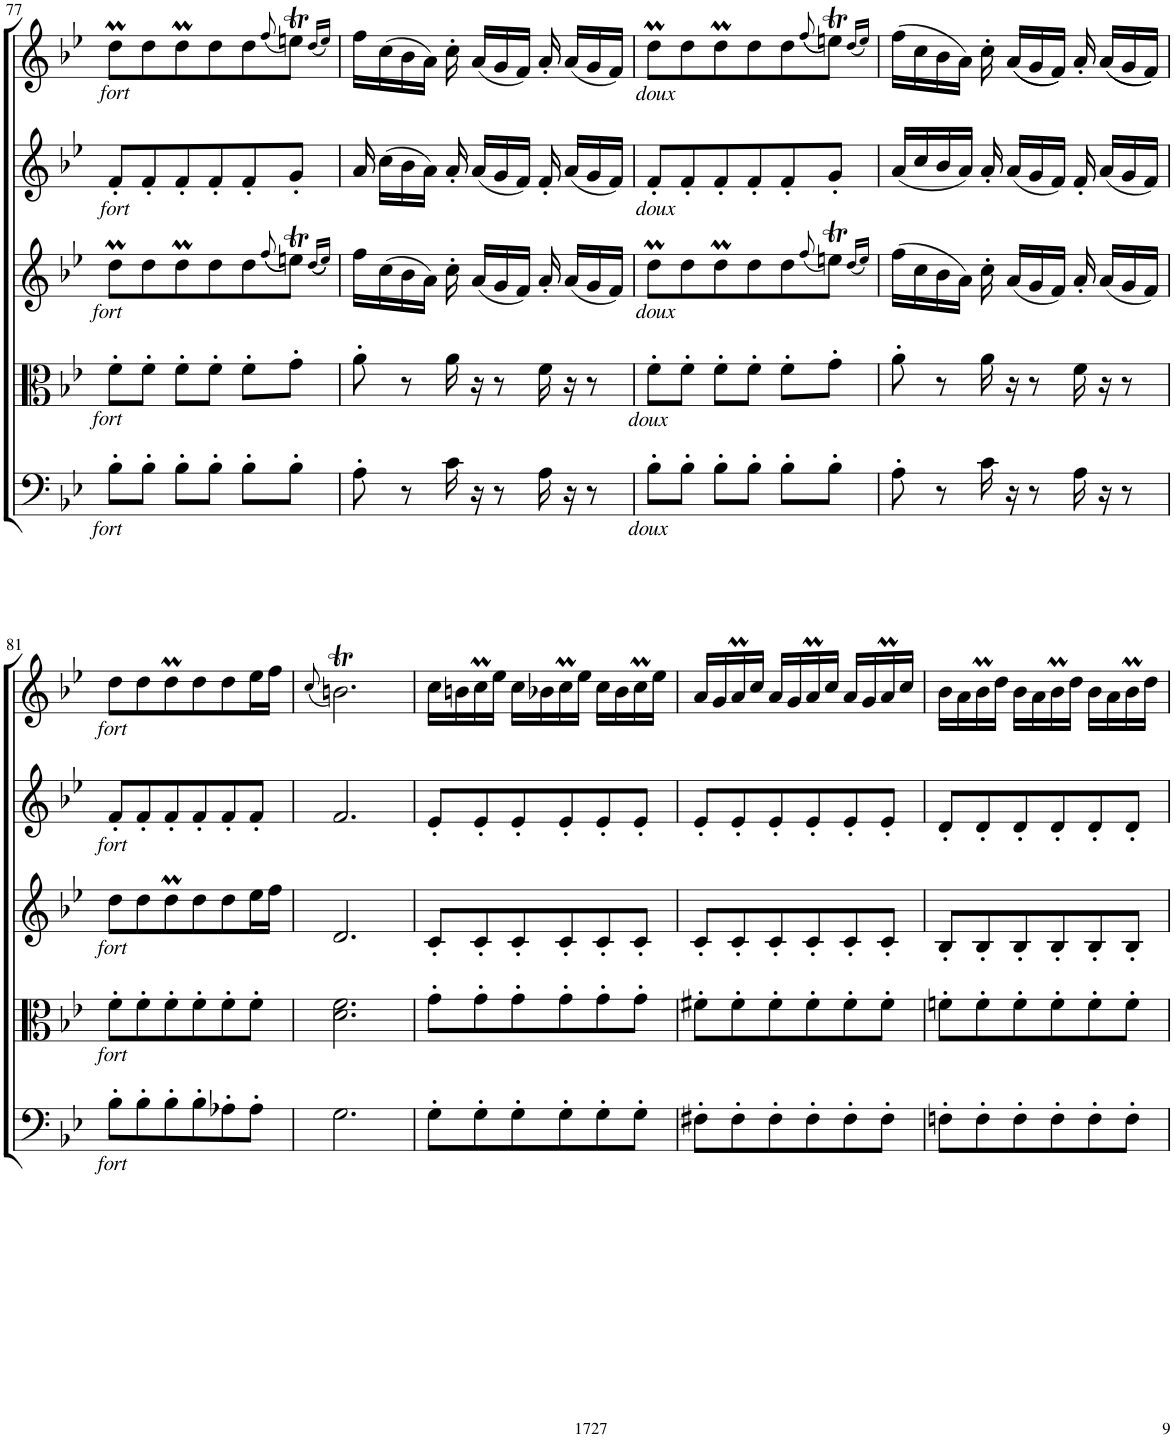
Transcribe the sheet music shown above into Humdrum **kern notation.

**kern	**kern	**kern	**kern	**kern
*part5	*part4	*part3	*part2	*part1
*staff5	*staff4	*staff3	*staff2	*staff1
*I"Violoncello (2 Violoncelles)	*I"Viola	*I"Violin III	*I"Violin II	*I"Violin I
*I'Vc	*I'Vla	*I'Vln	*I'Vln	*I'Vln
!!LO:PB:g=z
*clefF4	*clefC3	*clefG2	*clefG2	*clefG2
*k[b-e-]	*k[b-e-]	*k[b-e-]	*k[b-e-]	*k[b-e-]
*M3/4	*M3/4	*M3/4	*M3/4	*M3/4
=77	=77	=77	=77	=77
!	!	!	!	!LO:TX:b:i:t=fort
!	!	!	!LO:TX:b:i:t=fort	!
!	!	!LO:TX:b:i:t=fort	!	!
!	!LO:TX:b:i:t=fort	!	!	!
!LO:TX:b:i:t=fort	!	!	!	!
8B-'\L	8f'\L	8ddm\L	8f'/L	8ddm\L
8B-'\J	8f'\J	8dd\	8f'/	8dd\
8B-'\L	8f'\L	8ddm\	8f'/	8ddm\
8B-'\J	8f'\J	8dd\	8f'/	8dd\
8B-'\L	8f'\L	8dd\	8f'/	8dd\
.	.	((8qff/	.	(8qff/
8B-'\J	8g'\J	8eent\J))	8g'/J	8eent\J)
.	.	((16qdd/LL	.	(16qdd/LL
.	.	16qee/JJ))	.	16qee/JJ)
=78	=78	=78	=78	=78
8A'\	8a'\	16ff\LL	16a/	16ff\LL
.	.	(16cc\	(16cc\LL	(16cc\
8r	8r	16b-\	16b-\	16b-\
.	.	16a\JJ)	16a\JJ)	16a\JJ)
16c\	16a\	16cc'\	16a'/	16cc'\
16r	16r	(16a/LL	(16a/LL	(16a/LL
8r	8r	16g/	16g/	16g/
.	.	16f/JJ)	16f/JJ)	16f/JJ)
16A\	16f\	16a'/	16f'/	16a'/
16r	16r	(16a/LL	(16a/LL	(16a/LL
8r	8r	16g/	16g/	16g/
.	.	16f/JJ)	16f/JJ)	16f/JJ)
=79	=79	=79	=79	=79
!	!	!	!	!LO:TX:b:i:t=doux
!	!	!	!LO:TX:b:i:t=doux	!
!	!	!LO:TX:b:i:t=doux	!	!
!	!LO:TX:b:i:t=doux	!	!	!
!LO:TX:b:i:t=doux	!	!	!	!
8B-'\L	8f'\L	8ddm\L	8f'/L	8ddm\L
8B-'\J	8f'\J	8dd\	8f'/	8dd\
8B-'\L	8f'\L	8ddm\	8f'/	8ddm\
8B-'\J	8f'\J	8dd\	8f'/	8dd\
8B-'\L	8f'\L	8dd\	8f'/	8dd\
.	.	(8qff/	.	((8qff/
8B-'\J	8g'\J	8eent\J)	8g'/J	8eent\J))
.	.	(16qdd/LL	.	(16qdd/LL
.	.	16qee/JJ)	.	16qee/JJ)
=80	=80	=80	=80	=80
8A'\	8a'\	(16ff\LL	(16a/LL	(16ff\LL
.	.	16cc\	16cc/	16cc\
8r	8r	16b-\	16b-/	16b-\
.	.	16a\JJ)	16a/JJ)	16a\JJ)
16c\	16a\	16cc'\	16a'/	16cc'\
16r	16r	(16a/LL	(16a/LL	((16a/LL
8r	8r	16g/	16g/	16g/
.	.	16f/JJ)	16f/JJ)	16f/JJ))
16A\	16f\	16a'/	16f'/	16a'/
16r	16r	(16a/LL	(16a/LL	((16a/LL
8r	8r	16g/	16g/	16g/
.	.	16f/JJ)	16f/JJ)	16f/JJ))
!!LO:LB:g=z
=81	=81	=81	=81	=81
!	!	!	!	!LO:TX:b:i:t=fort
!	!	!	!LO:TX:b:i:t=fort	!
!	!	!LO:TX:b:i:t=fort	!	!
!	!LO:TX:b:i:t=fort	!	!	!
!LO:TX:b:i:t=fort	!	!	!	!
8B-'\L	8f'\L	8dd\L	8f'/L	8dd\L
8B-'\	8f'\	8dd\	8f'/	8dd\
8B-'\	8f'\	8ddm\	8f'/	8ddm\
8B-'\	8f'\	8dd\	8f'/	8dd\
8A-X'\	8f'\	8dd\	8f'/	8dd\
8A-'\J	8f'\J	16ee-\L	8f'/J	16ee-\L
.	.	16ff\JJ	.	16ff\JJ
=82	=82	=82	=82	=82
.	.	.	.	(8qcc/
2.G\	2.d\ 2.f\	2.d/	2.f/	2.bnt\)
=83	=83	=83	=83	=83
8G'\L	8g'\L	8c'/L	8e-'/L	16cc\LL
.	.	.	.	16bn\
8G'\	8g'\	8c'/	8e-'/	16ccM\
.	.	.	.	16ee-\JJ
8G'\	8g'\	8c'/	8e-'/	16cc\LL
.	.	.	.	16b-X\
8G'\	8g'\	8c'/	8e-'/	16ccM\
.	.	.	.	16ee-\JJ
8G'\	8g'\	8c'/	8e-'/	16cc\LL
.	.	.	.	16b-\
8G'\J	8g'\J	8c'/J	8e-'/J	16ccM\
.	.	.	.	16ee-\JJ
=84	=84	=84	=84	=84
8F#X'\L	8f#X'\L	8c'/L	8e-'/L	16a/LL
.	.	.	.	16g/
8F#'\	8f#'\	8c'/	8e-'/	16am/
.	.	.	.	16cc/JJ
8F#'\	8f#'\	8c'/	8e-'/	16a/LL
.	.	.	.	16g/
8F#'\	8f#'\	8c'/	8e-'/	16am/
.	.	.	.	16cc/JJ
8F#'\	8f#'\	8c'/	8e-'/	16a/LL
.	.	.	.	16g/
8F#'\J	8f#'\J	8c'/J	8e-'/J	16am/
.	.	.	.	16cc/JJ
=85	=85	=85	=85	=85
8Fn'\L	8fn'\L	8B-'/L	8d'/L	16b-\LL
.	.	.	.	16a\
8F'\	8f'\	8B-'/	8d'/	16b-M\
.	.	.	.	16dd\JJ
8F'\	8f'\	8B-'/	8d'/	16b-\LL
.	.	.	.	16a\
8F'\	8f'\	8B-'/	8d'/	16b-M\
.	.	.	.	16dd\JJ
8F'\	8f'\	8B-'/	8d'/	16b-\LL
.	.	.	.	16a\
8F'\J	8f'\J	8B-'/J	8d'/J	16b-M\
.	.	.	.	16dd\JJ
=	=	=	=	=
*-	*-	*-	*-	*-
